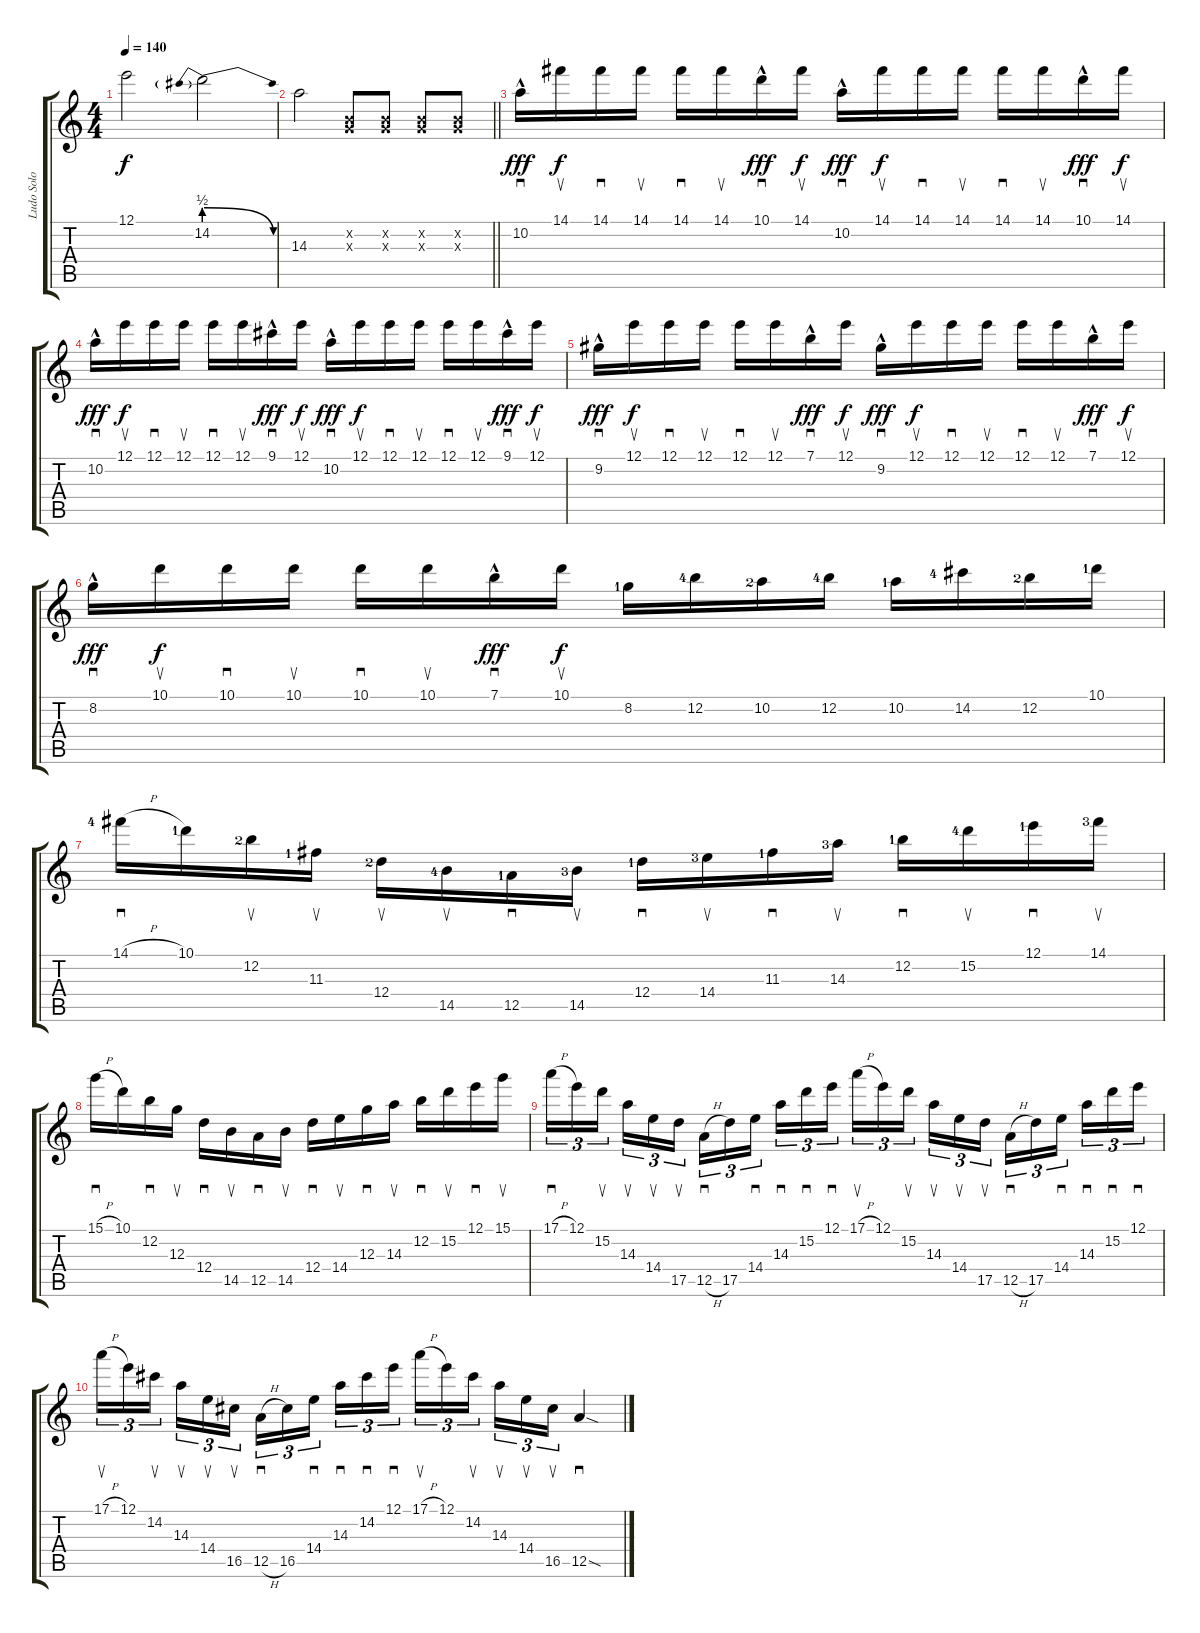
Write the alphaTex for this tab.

\track ("Ludo Solo Guitar" "Ludo Solo ") {instrument distortionguitar}
\staff {score tabs}
\tuning (E4 B3 G3 D3 A2 E2) {hide}
\ts (4 4)
\tempo 140
\clef g2
\ks c
12.1.2{dy f} 14.2{be (prebendrelease 0 2 60 0)}.2 |
\barLineRight lightlight
14.3.2 (0.2{x} 0.3{x}).8 (0.2{x} 0.3{x}).8 (0.2{x} 0.3{x}).8 (0.2{x} 0.3{x}).8 |
10.2{hac}.16{sd dy fff} 14.1.16{su dy f} 14.1.16{sd} 14.1.16{su} 14.1.16{sd} 14.1.16{su} 10.1{hac}.16{sd dy fff} 14.1.16{su dy f} 10.2{hac}.16{sd dy fff} 14.1.16{su dy f} 14.1.16{sd} 14.1.16{su} 14.1.16{sd} 14.1.16{su} 10.1{hac}.16{sd dy fff} 14.1.16{su dy f} |
10.2{hac}.16{sd dy fff} 12.1.16{su dy f} 12.1.16{sd} 12.1.16{su} 12.1.16{sd} 12.1.16{su} 9.1{hac}.16{sd dy fff} 12.1.16{su dy f} 10.2{hac}.16{sd dy fff} 12.1.16{su dy f} 12.1.16{sd} 12.1.16{su} 12.1.16{sd} 12.1.16{su} 9.1{hac}.16{sd dy fff} 12.1.16{su dy f} |
9.2{hac}.16{sd dy fff} 12.1.16{su dy f} 12.1.16{sd} 12.1.16{su} 12.1.16{sd} 12.1.16{su} 7.1{hac}.16{sd dy fff} 12.1.16{su dy f} 9.2{hac}.16{sd dy fff} 12.1.16{su dy f} 12.1.16{sd} 12.1.16{su} 12.1.16{sd} 12.1.16{su} 7.1{hac}.16{sd dy fff} 12.1.16{su dy f} |
8.2{hac}.16{sd dy fff} 10.1.16{su dy f} 10.1.16{sd} 10.1.16{su} 10.1.16{sd} 10.1.16{su} 7.1{hac}.16{sd dy fff} 10.1.16{su dy f} 8.2{lf 2}.16 12.2{lf 5}.16 10.2{lf 3}.16 12.2{lf 5}.16 10.2{lf 2}.16 14.2{lf 5}.16 12.2{lf 3}.16 10.1{lf 2}.16 |
14.1{h lf 5}.16{sd} 10.1{lf 2}.16 12.2{lf 3}.16{su} 11.3{lf 2}.16{su} 12.4{lf 3}.16{su} 14.5{lf 5}.16{su} 12.5{lf 2}.16{sd} 14.5{lf 4}.16{su} 12.4{lf 2}.16{sd} 14.4{lf 4}.16{su} 11.3{lf 2}.16{sd} 14.3{lf 4}.16{su} 12.2{lf 2}.16{sd} 15.2{lf 5}.16{su} 12.1{lf 2}.16{sd} 14.1{lf 4}.16{su} |
15.1{h}.16{sd} 10.1.16 12.2.16{sd} 12.3.16{su} 12.4.16{sd} 14.5.16{su} 12.5.16{sd} 14.5.16{su} 12.4.16{sd} 14.4.16{su} 12.3.16{sd} 14.3.16{su} 12.2.16{sd} 15.2.16{su} 12.1.16{sd} 15.1.16{su} |
17.1{h}.16{sd tu (3 2)} 12.1.16{tu (3 2)} 15.2.16{su tu (3 2) beam splitsecondary} 14.3.16{su tu (3 2)} 14.4.16{su tu (3 2)} 17.5.16{su tu (3 2)} 12.5{h}.16{sd tu (3 2)} 17.5.16{tu (3 2)} 14.4.16{sd tu (3 2) beam splitsecondary} 14.3.16{sd tu (3 2)} 15.2.16{sd tu (3 2)} 12.1.16{sd tu (3 2)} 17.1{h}.16{su tu (3 2)} 12.1.16{tu (3 2)} 15.2.16{su tu (3 2) beam splitsecondary} 14.3.16{su tu (3 2)} 14.4.16{su tu (3 2)} 17.5.16{su tu (3 2)} 12.5{h}.16{sd tu (3 2)} 17.5.16{tu (3 2)} 14.4.16{sd tu (3 2) beam splitsecondary} 14.3.16{sd tu (3 2)} 15.2.16{sd tu (3 2)} 12.1.16{sd tu (3 2)} |
17.1{h}.16{su tu (3 2)} 12.1.16{tu (3 2)} 14.2.16{su tu (3 2) beam splitsecondary} 14.3.16{su tu (3 2)} 14.4.16{su tu (3 2)} 16.5.16{su tu (3 2)} 12.5{h}.16{sd tu (3 2)} 16.5.16{tu (3 2)} 14.4.16{sd tu (3 2) beam splitsecondary} 14.3.16{sd tu (3 2)} 14.2.16{sd tu (3 2)} 12.1.16{sd tu (3 2)} 17.1{h}.16{su tu (3 2)} 12.1.16{tu (3 2)} 14.2.16{su tu (3 2) beam splitsecondary} 14.3.16{su tu (3 2)} 14.4.16{su tu (3 2)} 16.5.16{su tu (3 2)} 12.5{sod}.4{sd}
